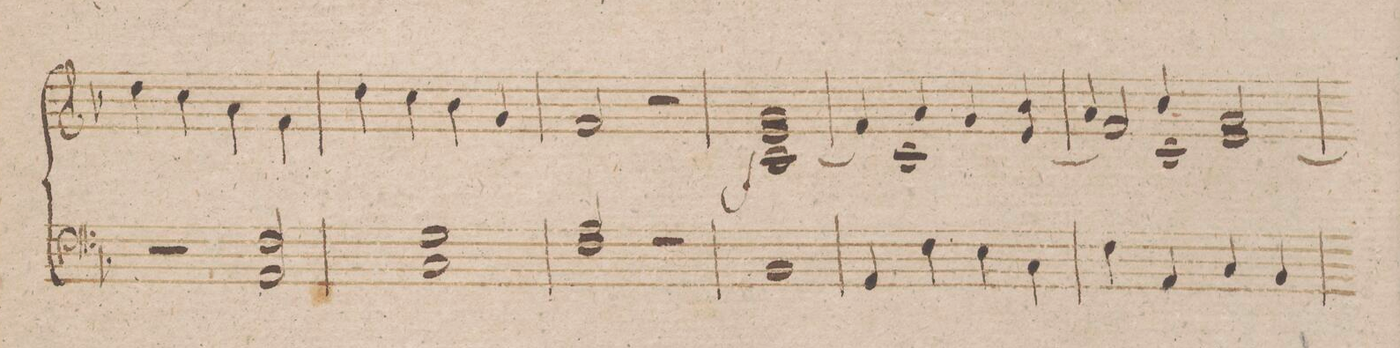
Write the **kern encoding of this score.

**kern
*I"Organo.
*clefF4
*k[b-]
*met(c|)
*M2/2
2r
2F/ 2AA/
=7
1G\ 1C\
=8
2A/ 2F/
2r
=9
1BB-/
=10
4AA/
4F\
4E\
4C\
=11
4F\
4AA/
4C/
4BB-/
=12
*-
